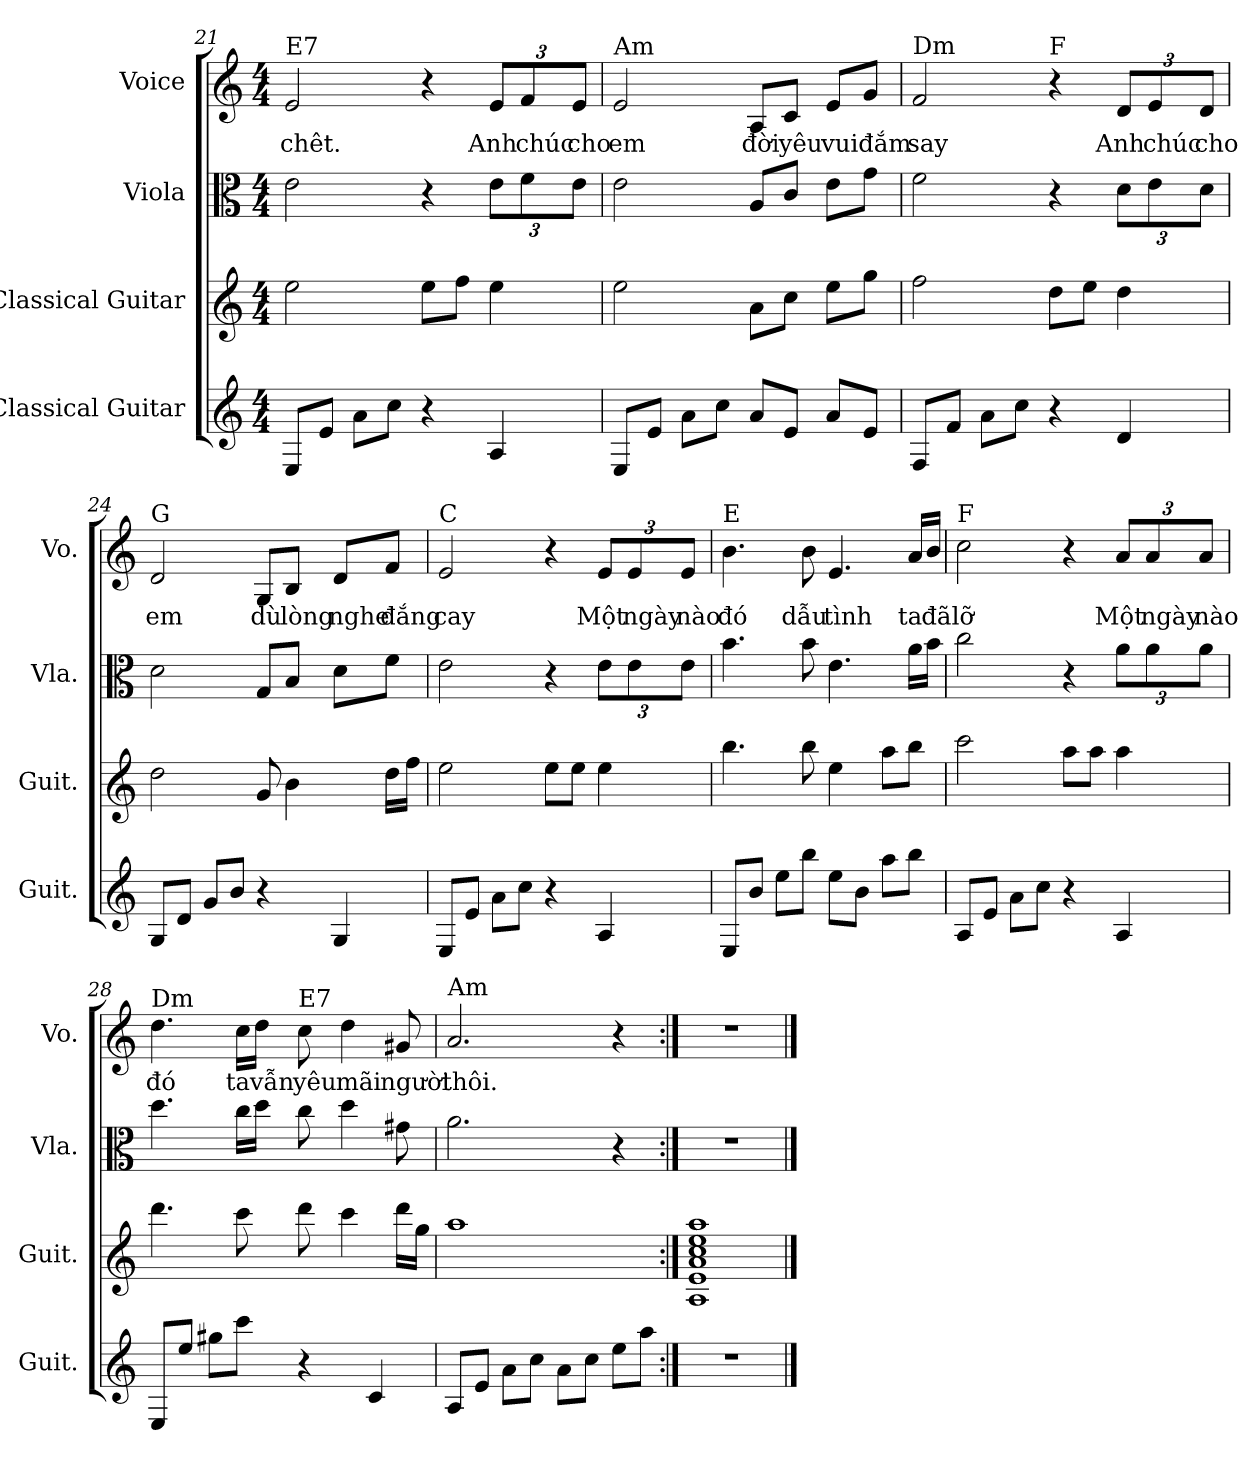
**kern	**kern	**kern	**kern	**text
*part4	*part3	*part2	*part1	*part1
*staff4	*staff3	*staff2	*staff1	*staff1
*I"Classical Guitar	*I"Classical Guitar	*I"Viola	*I"Voice	*
*I'Guit.	*I'Guit.	*I'Vla.	*I'Vo.	*
*clefG2	*clefG2	*clefC3	*clefG2	*
*k[]	*k[]	*k[]	*k[]	*
*M4/4	*M4/4	*M4/4	*M4/4	*
=21	=21	=21	=21	=21
!	!	!	!LO:TX:a:t=E7	!
!	!	!	!	!LO:LY:b
8E/L	2ee\	2e\	2e/	chêt.
8e/J	.	.	.	.
8a\L	.	.	.	.
8cc\J	.	.	.	.
4r	8ee\L	4r	4r	.
.	8ff\J	.	.	.
*	*	*Xbrackettup	*Xbrackettup	*
!	!	!	!	!LO:LY:b
4A/	4ee\	12e\L	12e/L	Anh
!	!	!	!	!LO:LY:b
.	.	12f\	12f/	chúc
!	!	!	!	!LO:LY:b
.	.	12e\J	12e/J	cho
=22	=22	=22	=22	=22
!	!	!	!LO:TX:a:t=Am	!
!	!	!	!	!LO:LY:b
8E/L	2ee\	2e\	2e/	em
8e/J	.	.	.	.
8a\L	.	.	.	.
8cc\J	.	.	.	.
!	!	!	!	!LO:LY:b
8a/L	8a\L	8A/L	8A/L	đời
!	!	!	!	!LO:LY:b
8e/J	8cc\J	8c/J	8c/J	yêu
!	!	!	!	!LO:LY:b
8a/L	8ee\L	8e\L	8e/L	vui
!	!	!	!	!LO:LY:b
8e/J	8gg\J	8g\J	8g/J	đắm
!!LO:LB:g=z
=23	=23	=23	=23	=23
!	!	!	!LO:TX:a:t=Dm	!
!	!	!	!	!LO:LY:b
8F/L	2ff\	2f\	2f/	say
8f/J	.	.	.	.
8a\L	.	.	.	.
8cc\J	.	.	.	.
!	!	!	!LO:TX:a:t=F	!
4r	8dd\L	4r	4r	.
.	8ee\J	.	.	.
!	!	!	!	!LO:LY:b
4d/	4dd\	12d\L	12d/L	Anh
!	!	!	!	!LO:LY:b
.	.	12e\	12e/	chúc
!	!	!	!	!LO:LY:b
.	.	12d\J	12d/J	cho
=24	=24	=24	=24	=24
!	!	!	!LO:TX:a:t=G	!
!	!	!	!	!LO:LY:b
8G/L	2dd\	2d\	2d/	em
8d/J	.	.	.	.
8g/L	.	.	.	.
8b/J	.	.	.	.
!	!	!	!	!LO:LY:b
4r	8g/	8G/L	8G/L	dù
!	!	!	!	!LO:LY:b
.	4b\	8B/J	8B/J	lòng
!	!	!	!	!LO:LY:b
4G/	.	8d\L	8d/L	nghe
!	!	!	!	!LO:LY:b
.	16dd\LL	8f\J	8f/J	đắng
.	16ff\JJ	.	.	.
=25	=25	=25	=25	=25
!	!	!	!LO:TX:a:t=C	!
!	!	!	!	!LO:LY:b
8E/L	2ee\	2e\	2e/	cay
8e/J	.	.	.	.
8a\L	.	.	.	.
8cc\J	.	.	.	.
4r	8ee\L	4r	4r	.
.	8ee\J	.	.	.
!	!	!	!	!LO:LY:b
4A/	4ee\	12e\L	12e/L	Một
!	!	!	!	!LO:LY:b
.	.	12e\	12e/	ngày
!	!	!	!	!LO:LY:b
.	.	12e\J	12e/J	nào
!!LO:PB:g=z
=26	=26	=26	=26	=26
!	!	!	!LO:TX:a:t=E	!
!	!	!	!	!LO:LY:b
8E/L	4.bb\	4.b\	4.b\	đó
8b/J	.	.	.	.
8ee\L	.	.	.	.
!	!	!	!	!LO:LY:b
8bb\J	8bb\	8b\	8b\	dẫu
!	!	!	!	!LO:LY:b
8ee\L	4ee\	4.e\	4.e/	tình
8b\J	.	.	.	.
8aa\L	8aa\L	.	.	.
!	!	!	!	!LO:LY:b
8bb\J	8bb\J	16a\LL	16a/LL	ta
!	!	!	!	!LO:LY:b
.	.	16b\JJ	16b/JJ	đã
=27	=27	=27	=27	=27
!	!	!	!LO:TX:a:t=F	!
!	!	!	!	!LO:LY:b
8A/L	2ccc\	2cc\	2cc\	lỡ
8e/J	.	.	.	.
8a\L	.	.	.	.
8cc\J	.	.	.	.
4r	8aa\L	4r	4r	.
.	8aa\J	.	.	.
!	!	!	!	!LO:LY:b
4A/	4aa\	12a\L	12a/L	Một
!	!	!	!	!LO:LY:b
.	.	12a\	12a/	ngày
!	!	!	!	!LO:LY:b
.	.	12a\J	12a/J	nào
=28	=28	=28	=28	=28
!	!	!	!LO:TX:a:t=Dm	!
!	!	!	!	!LO:LY:b
8E/L	4.ddd\	4.dd\	4.dd\	đó
8ee/J	.	.	.	.
8gg#X\L	.	.	.	.
!	!	!	!	!LO:LY:b
8ccc\J	8ccc\	16cc\LL	16cc\LL	ta
!	!	!	!	!LO:LY:b
.	.	16dd\JJ	16dd\JJ	vẫn
!	!	!	!LO:TX:a:t=E7	!
!	!	!	!	!LO:LY:b
4r	8ddd\	8cc\	8cc\	yêu
!	!	!	!	!LO:LY:b
.	4ccc\	4dd\	4dd\	mãi
4c/	.	.	.	.
!	!	!	!	!LO:LY:b
.	16ddd\LL	8g#X\	8g#X/	người
.	16gg\JJ	.	.	.
!!LO:LB:g=z
=29	=29	=29	=29	=29
!	!	!	!LO:TX:a:t=Am	!
!	!	!	!	!LO:LY:b
8A/L	1aa	2.a\	2.a/	thôi.
8e/J	.	.	.	.
8a\L	.	.	.	.
8cc\J	.	.	.	.
8a\L	.	.	.	.
8cc\J	.	.	.	.
8ee\L	.	4r	4r	.
8aa\J	.	.	.	.
=30:|!	=30:|!	=30:|!	=30:|!	=30:|!
1r	1A 1e 1a 1cc 1ee 1aa	1r	1r	.
==	==	==	==	==
*-	*-	*-	*-	*-
